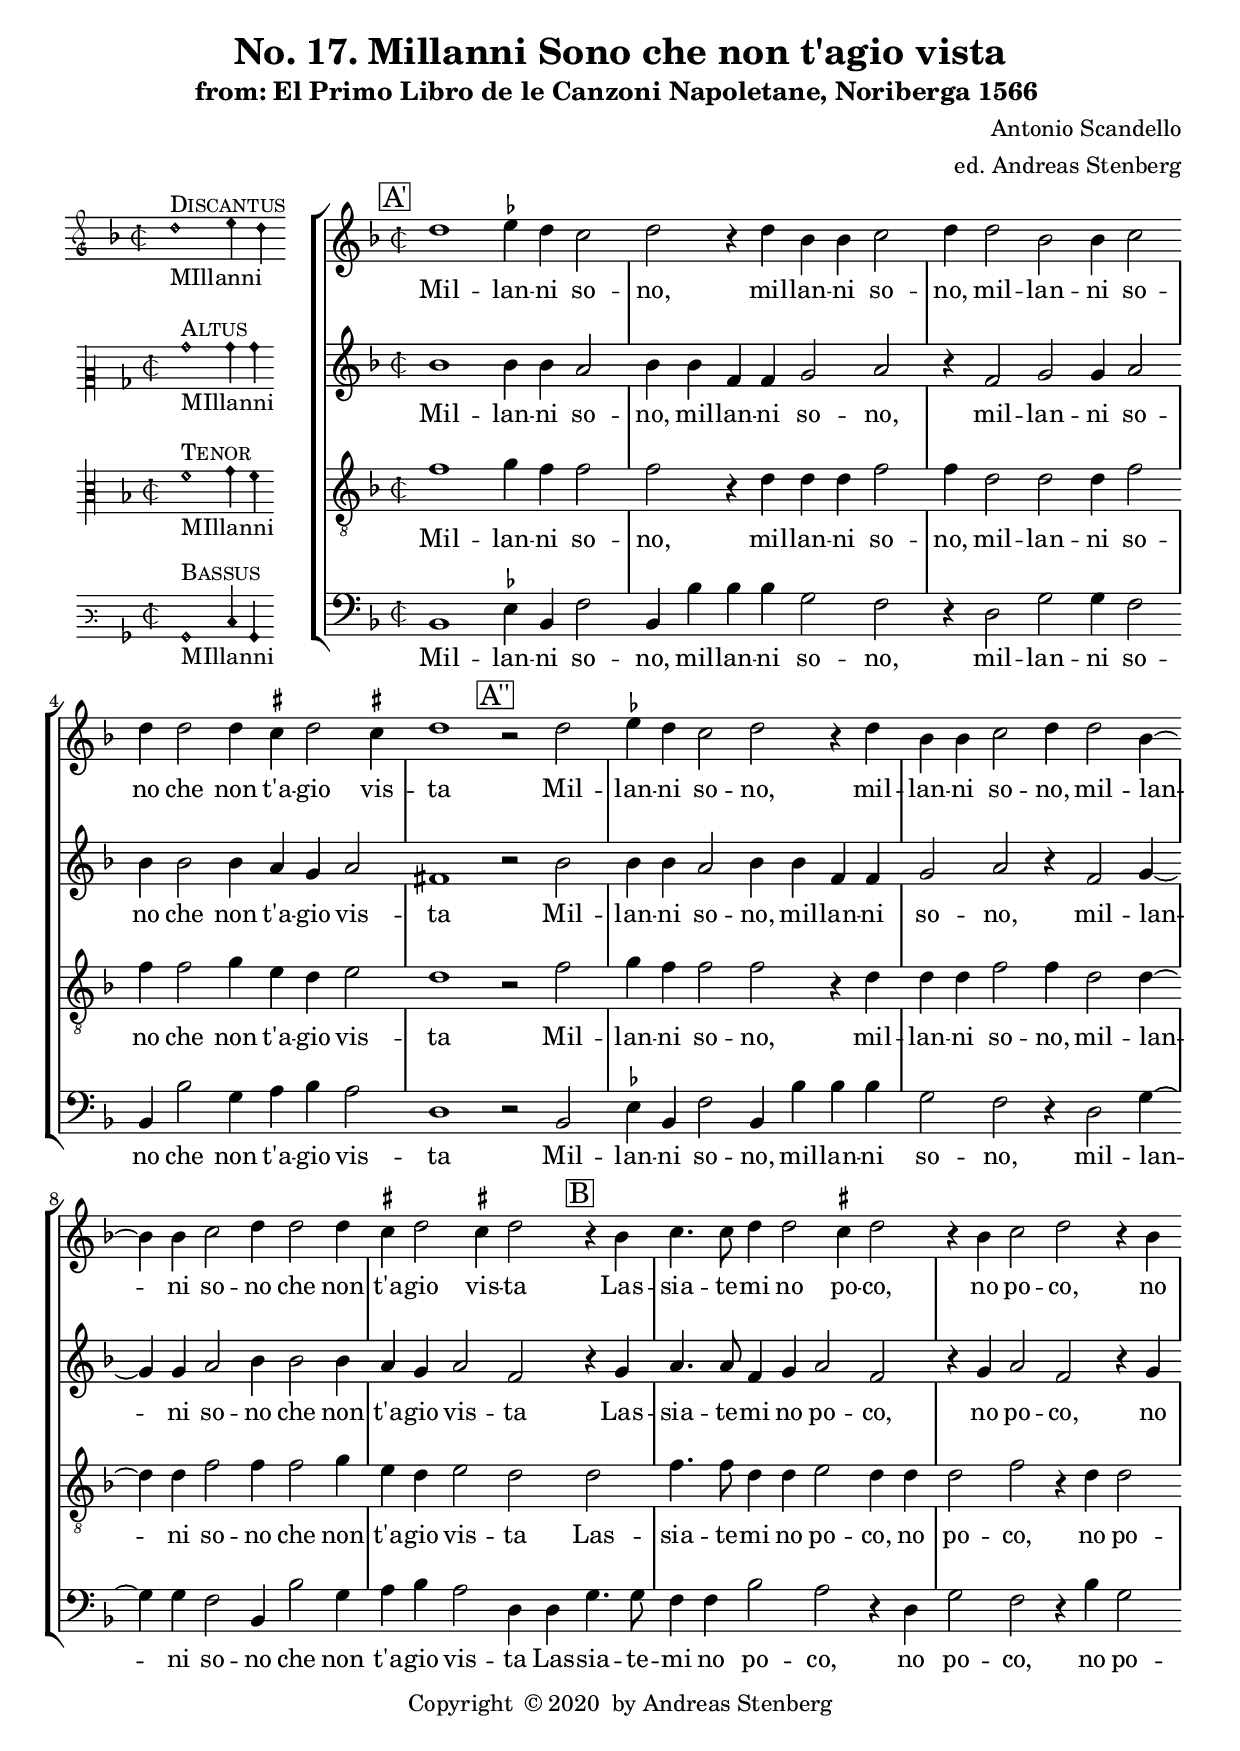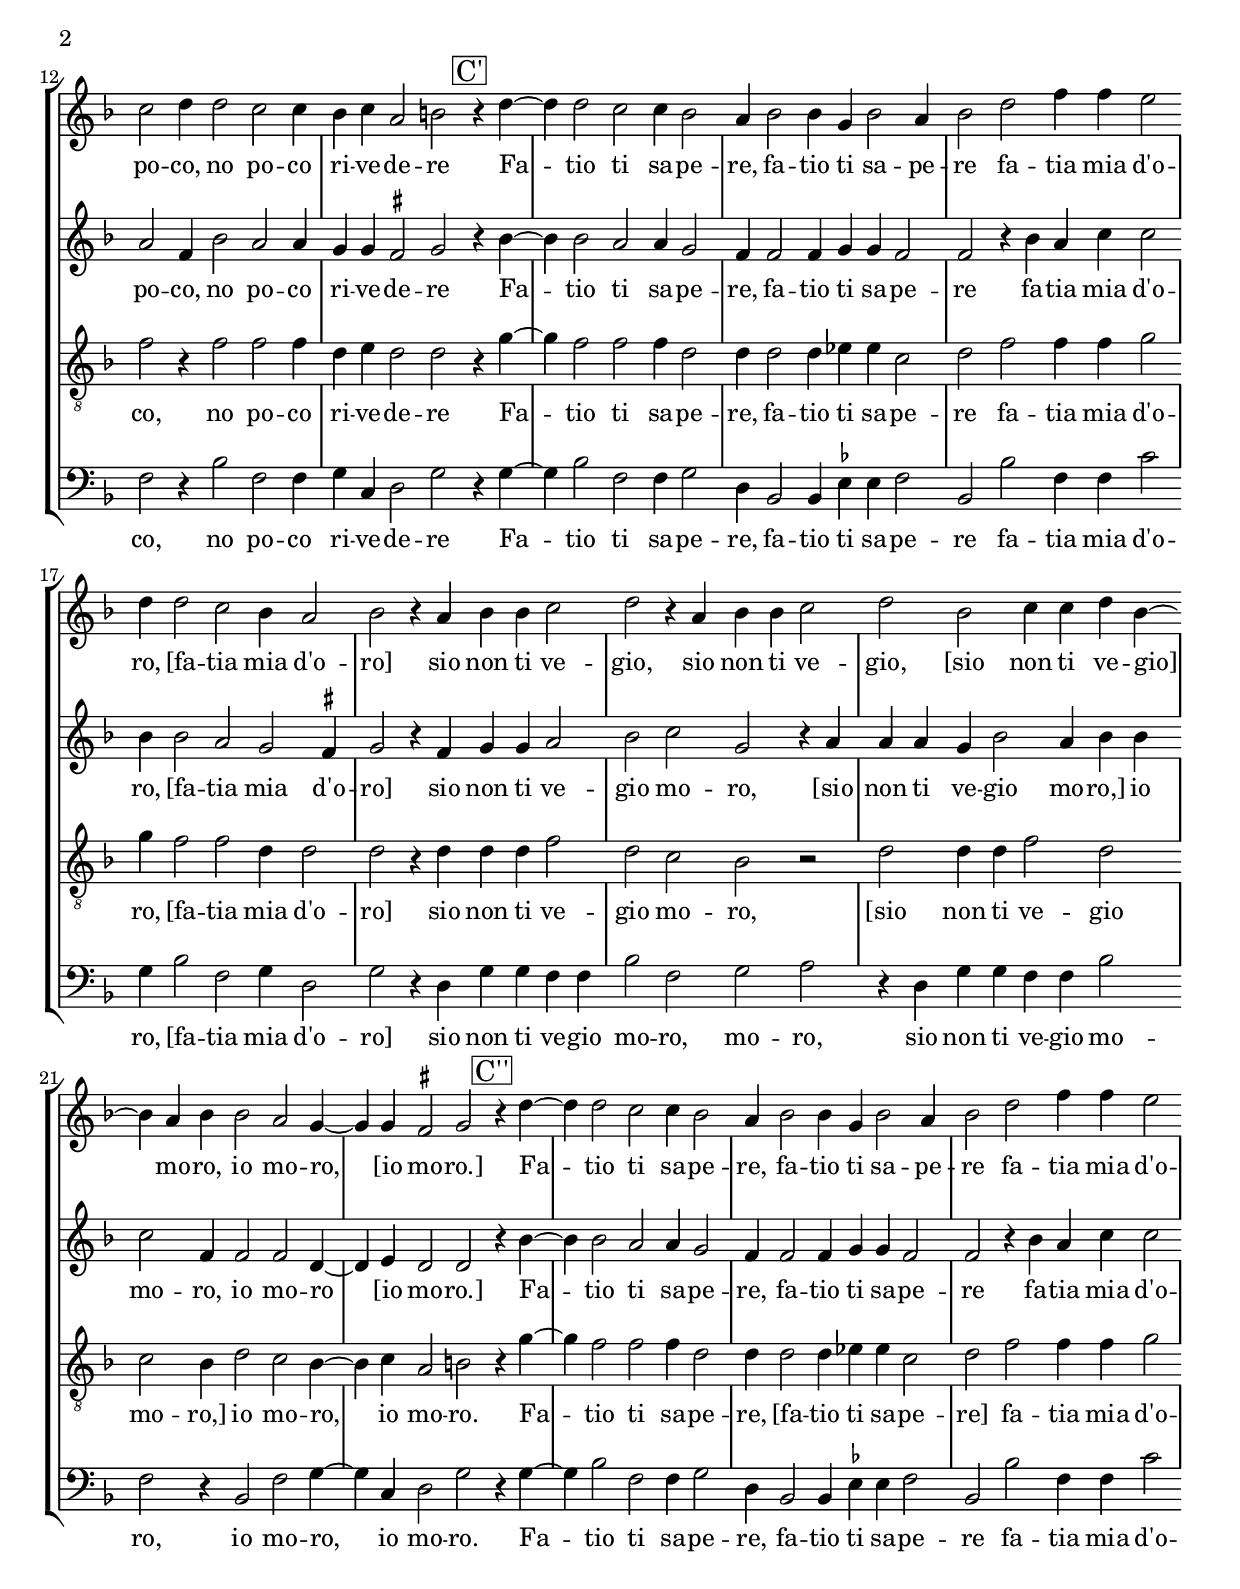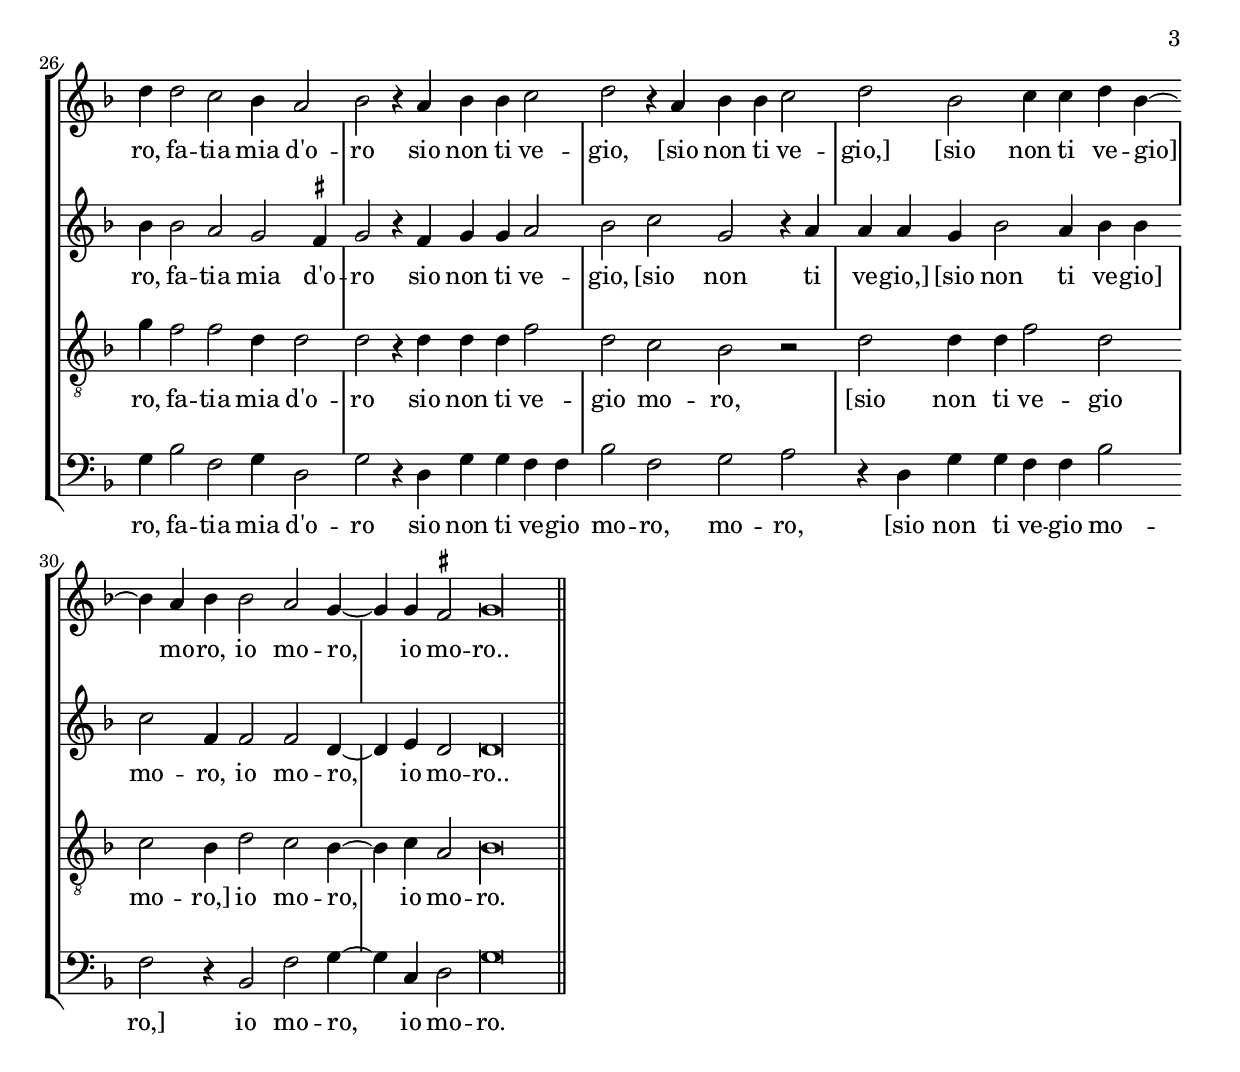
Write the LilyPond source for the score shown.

\version "2.18.0"
\include "deutsch.ly"
ficta = \once \set suggestAccidentals =##t
\header {
   title = \markup {
    \center-column {
      "No. 17. Millanni Sono che non t'agio vista"
%      "Wann er zu nacht"
%      \vspace #0.5
    }
  }
  subtitle = "from: El Primo Libro de le Canzoni Napoletane, Noriberga 1566 "
  composer = "Antonio Scandello"
  arranger = "ed. Andreas Stenberg"
  poet = ""
  meter =""
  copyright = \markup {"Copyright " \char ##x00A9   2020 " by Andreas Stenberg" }
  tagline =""
}
global = {
  \key f \major
}
%% PDF p.26
sopMusic = \relative c' {

  \set Score.tempoHideNote = ##t
  \tempo 2 = 86
  \override Staff.TimeSignature.style = #'mensural
  \time 2/2
  \set Timing.measureLength = #(ly:make-moment 4/2)
  \override Staff.BarLine.transparent = ##t
 \mark \markup { \box A' }
 d'1 \ficta es4 d4 c2
 d2 r4 d4 b4 b4 c2
 d4 d2 b2 b4 c2
 d4 d2 d4 \ficta cis4 d2 \ficta cis!4
 d1 \mark \markup { \box A'' } r2 d2		%% end of first line in orig.
 \ficta es4 d4 c2 d2 r4 d4
 b4 b4 c2 d4 d2 b4~
 b4 b4 c2 d4 d2 d4
 \ficta cis4 d2 \ficta cis!4 d2\mark \markup { \box B } r4 b4
 c4. c8 d4 d2 \ficta cis4 d2
 r4 b4 c2					%% end of second line.
 d2 r4 b4
 c2 d4 d2 c2 c4
 b4 c4 a2 h2 \mark \markup { \box C' } r4 d4~
 d4 d2 c2 c4 b2
 a4 b2 b4 g4 b2
 a4 b2 d2 f4 f4 e2
 d4 d2 c2 b4 a2
 b2 r4 a4					%% end of third line.
 b4 b4 c2
 d2 r4 a4 b4 b4 c2
 d2 b2 c4 c4 d4 b4~
 b4 a4 b4 b2 a2 g4~
 g4 g4 \ficta fis2 g2 \mark \markup { \box C'' } r4 d'4~
 d4 d2 c2 c4 b2
 a4 b2 b4 g4 b2 a4
 b2 d2 f4 f4 e2					%5 end of third line.
 d4 d2 c2 b4 a2
 b2 r4 a4 b4 b4 c2
 d2 r4 a4 b4 b4 c2
 d2 b2 c4 c4 d4 b4~
 b4 a4 b4 b2 a2 g4~
 g4 g4 \ficta fis2 \cadenzaOn g\longa
\revert Staff.BarLine.transparent
  \bar "||"
}
sopWords = \lyricmode {
  Mil -- lan -- ni so -- no,
  mil -- lan -- ni so -- no,
  mil -- lan -- ni so -- no che non t'a -- gio vis -- ta

  Mil -- lan -- ni so -- no,
  mil -- lan -- ni so -- no,
  mil -- lan -- ni so -- no che non t'a -- gio vis -- ta

  Las -- sia -- te -- mi no po -- co,
  no po -- co,
  no po -- co,
  no po -- co ri -- ve -- de -- re

  Fa -- tio ti sa -- pe -- re,
  fa -- tio ti sa -- pe -- re fa -- tia mia d'o -- ro,
  [fa -- tia mia d'o -- ro]
  sio non ti ve -- gio,
  sio non ti ve -- gio,
  [sio non ti ve -- gio] mo -- ro, io mo -- ro,
  [io mo -- ro.]

  Fa -- tio ti sa -- pe -- re,
  fa -- tio ti sa -- pe -- re fa -- tia mia d'o -- ro,
  fa -- tia mia d'o -- ro
  sio non ti ve -- gio,
  [sio non ti ve -- gio,]
  [sio non ti ve -- gio] mo -- ro, io mo -- ro,
  io mo -- ro..
}
%% PDF p.64
altoMusic = \relative c' {
  \override Staff.BarLine.transparent = ##t
  \override Staff.TimeSignature.style = #'mensural
  b'1 b4 b4 a2
  b4 b4 f4 f4 g2 a2
  r4 f2 g2 g4 a2
  b4 b2 b4 a4 g4 a2
  fis1 r2 b2
  b4 b4 a2				%% end of first line in orig.
  b4 b4 f4 f4
  g2 a2 r4 f2 g4~
  g4 g4 a2 b4 b2 b4
  a4 g4 a2 f2 r4 g4
  a4. a8 f4 g4 a2 f2
  r4 g4 a2 f2 r4 g4
  a2 f4 b2 a2 a4			%% end of second line.
  g4 g4 \ficta fis2 g2 r4 b4~
  b4 b2 a2 a4 g2
  f4 f2 f4 g4 g4 f2
  f2 r4 b4 a4 c4 c2
  b4 b2 a2 g2 \ficta fis4
  g2 r4 f4 g4 g4 a2			%% end of third line.
  b2 c2 g2 r4 a4
  a4 a4 g4 b2 a4 b4 b4
  c2 f,4 f2 f2 d4~
  d4 e4 d2 d2 r4 b'4~
  b4 b2 a2 a4 g2
  f4 f2 f4 g4 g4 f2
  f2 r4 b4				%% end of foruth line.
  a4 c4 c2
  b4 b2 a2 g2 \ficta fis4
  g2 r4 f4 g4 g4 a2
  b2 c2 g2 r4 a4
  a4 a4 g4 b2 a4 b4 b4
  c2 f,4 f2 f2 d4~
  d4 e4 d2 d\longa
\revert Staff.BarLine.transparent
}
altoWords = \lyricmode {
  Mil -- lan -- ni so -- no,
  mil -- lan -- ni so -- no,
  mil -- lan -- ni so -- no che non t'a -- gio vis -- ta

  Mil -- lan -- ni so -- no,
  mil -- lan -- ni so -- no,
  mil -- lan -- ni so -- no che non t'a -- gio vis -- ta

  Las -- sia -- te -- mi no po -- co,
  no po -- co,
  no po -- co,
  no po -- co ri -- ve -- de -- re

  Fa -- tio ti sa -- pe -- re,
  fa -- tio ti sa -- pe -- re fa -- tia mia d'o -- ro,
  [fa -- tia mia d'o -- ro]
  sio non ti ve -- gio mo -- ro,
  [sio non ti ve -- gio mo -- ro,]
  io mo -- ro, io mo -- ro
  [io mo -- ro.]

  Fa -- tio ti sa -- pe -- re,
  fa -- tio ti sa -- pe -- re fa -- tia mia d'o -- ro,
  fa -- tia mia d'o -- ro
  sio non ti ve -- gio,
  [sio non ti ve -- gio,]
  [sio non ti ve -- gio] mo -- ro, io mo -- ro,
  io mo -- ro..
}
%% PDF p. 102
tenorMusic = \relative c' {
  \clef "G_8"
  \override Staff.BarLine.transparent = ##t
  \override Staff.TimeSignature.style = #'mensural
  f1 g4 f4 f2
  f2 r4 d4 d4 d4 f2
  f4 d2 d2 d4 f2
  f4 f2 g4 e4 d4 e2
  d1 r2 f2
  g4 f4 f2				%% end of first line in orig.
  f2 r4 d4
  d4 d4 f2 f4 d2 d4~
  d4 d4 f2 f4 f2 g4
  e4 d4 e2 d2 d2
  f4. f8 d4 d4 e2 d4 d4
  d2 f2 r4 d4 d2
  f2 r4 f2 f2 f4			%% end of second line.
  d4 e4 d2 d2 r4 g4~
  g4 f2 f2 f4 d2
  d4 d2 d4 es4 es4 c2
  d2 f2 f4 f4 g2
  g4 f2 f2 d4 d2
  d2 r4 d4 d4 d4 f2			%% end of third line.
  d2 c2 b2 r2
  d2 d4 d4 f2 d2
  c2 b4 d2 c2 b4~
  b4 c4 a2 h2 r4 g'4~
  g4 f2 f2 f4 d2
  d4 d2 d4 es4 es4 c2
  d2 f2					%% end of fourth line.
  f4 f4 g2
  g4 f2 f2 d4 d2
  d2 r4 d4 d4 d4 f2
  d2 c2 b2 r2
  d2 d4 d4 f2 d2
  c2 b4 d2 c2 b4~
  b4 c4 a2 b\longa
  \revert Staff.BarLine.transparent
}
tenorWords = \lyricmode {
  Mil -- lan -- ni so -- no,
  mil -- lan -- ni so -- no,
  mil -- lan -- ni so -- no che non t'a -- gio vis -- ta

  Mil -- lan -- ni so -- no,
  mil -- lan -- ni so -- no,
  mil -- lan -- ni so -- no che non t'a -- gio vis -- ta

  Las -- sia -- te -- mi no po -- co,
  no po -- co,
  no po -- co,
  no po -- co ri -- ve -- de -- re

  Fa -- tio ti sa -- pe -- re,
  fa -- tio ti sa -- pe -- re fa -- tia mia d'o -- ro,
  [fa -- tia mia d'o -- ro]
  sio non ti ve -- gio mo -- ro,
  [sio non ti ve -- gio mo -- ro,]
  io mo -- ro, io mo -- ro.

  Fa -- tio ti sa -- pe -- re,
  [fa -- tio ti sa -- pe -- re] fa -- tia mia d'o -- ro,
  fa -- tia mia d'o -- ro
  sio non ti ve -- gio mo -- ro,
  [sio non ti ve -- gio mo -- ro,]
  io mo -- ro,
  io mo -- ro.
}
%% PDF p. 140

bassMusic = \relative c {
  \override Staff.BarLine.transparent = ##t
  \override Staff.TimeSignature.style = #'mensural
  b1 \ficta es4 b4 f'2
  b,4 b'4 b4 b4 g2 f2
  r4 d2 g2 g4 f2
  b,4 b'2 g4 a4 b4 a2
  d,1 r2 b2				%% end of first line in orig.
  \ficta es4 b4 f'2 b,4 b'4 b4 b4
  g2 f2 r4 d2 g4~
  g4 g4 f2 b,4 b'2 g4
  a4 b4 a2 d,4 d4 g4. g8
  f4 f4 b2 a2 r4 d,4
  g2 f2					%5 end of second line.
  r4 b4 g2
  f2 r4 b2 f2 f4
  g4 c,4 d2 g2 r4 g4~
  g4 b2 f2 f4 g2
  d4 b2 b4 \ficta es4 es4 f2
  b,2 b'2 f4 f4 c'2
  g4 b2 f2 g4 d2			%% end of third line.
  g2 r4 d4 g4 g4 f4 f4
  b2 f2 g2 a2
  r4 d,4 g4 g4 f4 f4 b2
  f2 r4 b,2 f'2 g4~
  g4 c,4 d2 g2 r4 g4~
  g4 b2 f2 f4 g2
  d4 b2 b4				%% end of fourth line.
  \ficta es4 es4 f2
  b,2 b'2 f4 f4 c'2
  g4 b2 f2 g4 d2
  g2 r4 d4 g4 g4 f4 f4
  b2 f2 g2 a2
  r4 d,4 g4 g4 f4 f4 b2
  f2 r4 b,2 f'2 g4~
  g4 c,4 d2 g\longa
\revert Staff.BarLine.transparent
}
bassWords = \lyricmode {
  Mil -- lan -- ni so -- no,
  mil -- lan -- ni so -- no,
  mil -- lan -- ni so -- no che non t'a -- gio vis -- ta

  Mil -- lan -- ni so -- no,
  mil -- lan -- ni so -- no,
  mil -- lan -- ni so -- no che non t'a -- gio vis -- ta

  Las -- sia -- te -- mi no po -- co,
  no po -- co,
  no po -- co,
  no po -- co ri -- ve -- de -- re

  Fa -- tio ti sa -- pe -- re,
  fa -- tio ti sa -- pe -- re fa -- tia mia d'o -- ro,
  [fa -- tia mia d'o -- ro]
  sio non ti ve -- gio mo -- ro, mo -- ro,
  sio non ti ve -- gio mo -- ro,
  io mo -- ro, io mo -- ro.

  Fa -- tio ti sa -- pe -- re,
  fa -- tio ti sa -- pe -- re fa -- tia mia d'o -- ro,
  fa -- tia mia d'o -- ro
  sio non ti ve -- gio mo -- ro, mo -- ro,
  [sio non ti ve -- gio mo -- ro,]
  io mo -- ro,
  io mo -- ro.
}
incipitDiscantus = \markup {
  \score {
    {
      %      \set Staff.instrumentName = #"Tenor "
      \override NoteHead.style = #'neomensural
      \override Rest.style = #'neomensural
      \override Staff.TimeSignature.style = #'mensural
      \cadenzaOn
      \clef "petrucci-g"
      \key f \major
      \time 2/2

      d''1^\markup { \smallCaps"Discantus"}
      _"MIllanni "
      e''4 d''4
    }
    \layout {
      \context {
        \Voice
        \remove "Ligature_bracket_engraver"
        \consists "Mensural_ligature_engraver"
      }
      line-width = 4.5\cm
    }
  }
}


incipitAltus = \markup {
  \score {
    {
      %      \set Staff.instrumentName = #"Tenor "
      \override NoteHead.style = #'neomensural
      \override Rest.style = #'neomensural
      \override Staff.TimeSignature.style = #'mensural
      \cadenzaOn
      \clef "petrucci-c2"
      \key f \major
      \time 2/2
      b'1^\markup \smallCaps"Altus"
      _"MIllanni"
      b'4 b'4
    }
    \layout {
      \context {
        \Voice
        \remove "Ligature_bracket_engraver"
        \consists "Mensural_ligature_engraver"
      }
      line-width = 4.5\cm
    }
  }
}


incipitTenor = \markup {
  \score {
    {
      %      \set Staff.instrumentName = #"Tenor "
      \override NoteHead.style = #'neomensural
      \override Rest.style = #'neomensural
      \override Staff.TimeSignature.style = #'mensural
      \cadenzaOn
      \clef "petrucci-c3"
      \key f \major
      \time 2/2
      f'1^\markup \smallCaps"Tenor"
      _"MIllanni"
      g'4 f'4
    }
    \layout {
      \context {
        \Voice
        \remove "Ligature_bracket_engraver"
        \consists "Mensural_ligature_engraver"
      }
      line-width = 5.0\cm
    }
  }
}
#(append! supported-clefs '(("mensural-f3" . ("clefs.mensural.f" 0 0))))

incipitBassus = \markup {
  \score {
    {
      %      \set Staff.instrumentName = #"Tenor "
      \override NoteHead.style = #'neomensural
      \override Rest.style = #'neomensural
      \override Staff.TimeSignature.style = #'mensural
      \cadenzaOn
      \clef "mensural-f3"
      \key f \major
      \time 2/2
      b,1^\markup \smallCaps"Bassus"
      _"MIllanni"
      e4 b,4

    }
    \layout {
      \context {
        \Voice
        \remove "Ligature_bracket_engraver"
        \consists "Mensural_ligature_engraver"
      }
      line-width = 4.5\cm
    }
  }
}


\score {
  <<
    \new StaffGroup \with {
      \override VerticalAxisGroup.staff-staff-spacing = #'((basic-distance . 12))
    } <<
      \new Staff = treble <<
        \set Staff.instrumentName = \incipitDiscantus
        \new Voice = "sopranos" {
          \set  Staff.midiInstrument ="choir aahs"
          %	\voiceOne
          << \global \sopMusic >>
        }
      >>
      \new Lyrics = sopranos { s1 }

      \new Staff = "medius" <<
        \set Staff.instrumentName = \incipitAltus

        \new Voice = "altos" {
          %	\voiceTwo
          \set  Staff.midiInstrument ="choir aahs"
          << \global \altoMusic >>
        }
      >>

      \new Lyrics = "altos" { s1 }
      \new Staff = tenors <<
        \set Staff.instrumentName = \incipitTenor

        \clef "treble"
        \new Voice = "tenors" {
          \set  Staff.midiInstrument ="choir aahs"
          %	\voiceOne
          << \global \tenorMusic >>
        }
      >>
      \new Lyrics = "tenors" { s1 }

      \new Staff ="basses" {
        \set Staff.instrumentName = \incipitBassus

        \new Voice = "basses" {
          \set  Staff.midiInstrument ="choir aahs"
          \clef "bass"
          %	\voiceTwo
          << \global \bassMusic >>
        }
      }
    >>
    \new Lyrics = basses { s1 }

    \context Lyrics = sopranos \lyricsto sopranos \sopWords
    \context Lyrics = altos \lyricsto altos \altoWords
    \context Lyrics = tenors \lyricsto tenors \tenorWords
    \context Lyrics = basses \lyricsto basses \bassWords
  >>
  \layout {
    \context {
      \Score
      % no bars in staves
      %      \override BarLine.transparent = ##t

    }
    % the next three instructions keep the lyrics between the bar lines
    \context {
      \Lyrics
      \consists "Bar_engraver"
      \override BarLine.transparent = ##t
    }
    \context {
      \StaffGroup
      \consists "Separating_line_group_engraver"
    }
    \context {
      \Voice
      % no slurs
      \override Slur.transparent = ##t
      % Comment in the below "\remove" command to allow line
      % breaking also at those barlines where a note overlaps
      % into the next bar.  The command is commented out in this
      % short example score, but especially for large scores, you
      % will typically yield better line breaking and thus improve
      % overall spacing if you comment in the following command.
      %\remove "Forbid_line_break_engraver"
    }
    indent = 4.5\cm
  }

}
\score {
  <<
    \new StaffGroup <<
      \new Staff = treble <<
        \set Staff.instrumentName = \incipitDiscantus
        \new Voice = "sopranos" {
          \set  Staff.midiInstrument ="choir aahs"
          %	\voiceOne
          << \global \sopMusic >>
        }
      >>
      \new Lyrics = sopranos { s1 }

      \new Staff = "medius" <<
        \set Staff.instrumentName = \incipitAltus

        \new Voice = "altos" {
          %	\voiceTwo
          \set  Staff.midiInstrument ="choir aahs"
          << \global \altoMusic >>
        }
      >>

      \new Lyrics = "altos" { s1 }
      \new Staff = tenors <<
        \set Staff.instrumentName = \incipitTenor

        \clef "treble"
        \new Voice = "tenors" {
          \set  Staff.midiInstrument ="choir aahs"
          %	\voiceOne
          << \global \tenorMusic >>
        }
      >>
      \new Lyrics = "tenors" { s1 }

      \new Staff ="basses" {
        \set Staff.instrumentName = \incipitBassus

        \new Voice = "basses" {
          \set  Staff.midiInstrument ="choir aahs"
          \clef "G_8"
          %	\voiceTwo
          << \global \bassMusic >>
        }
      }
    >>
    \new Lyrics = basses { s1 }

    \context Lyrics = sopranos \lyricsto sopranos \sopWords
    \context Lyrics = altos \lyricsto altos \altoWords
    \context Lyrics = tenors \lyricsto tenors \tenorWords
    \context Lyrics = basses \lyricsto basses \bassWords
  >>
  \midi {}
}
\paper {
  ragged-bottom = ##t
  ragged-last-bottom = ##t
  ragged-last = ##t
}

%{
convert-ly.py (GNU LilyPond) 2.18.2  convert-ly.py: Processing `'...
Applying conversion: 2.15.7, 2.15.9, 2.15.10, 2.15.16, 2.15.17,
2.15.18, 2.15.19, 2.15.20, 2.15.25, 2.15.32, 2.15.39, 2.15.40,
2.15.42, 2.15.43, 2.16.0, 2.17.0, 2.17.4, 2.17.5, 2.17.6, 2.17.11,
2.17.14, 2.17.15, 2.17.18, 2.17.19, 2.17.20, 2.17.25, 2.17.27,
2.17.29, 2.17.97, 2.18.0
%}
